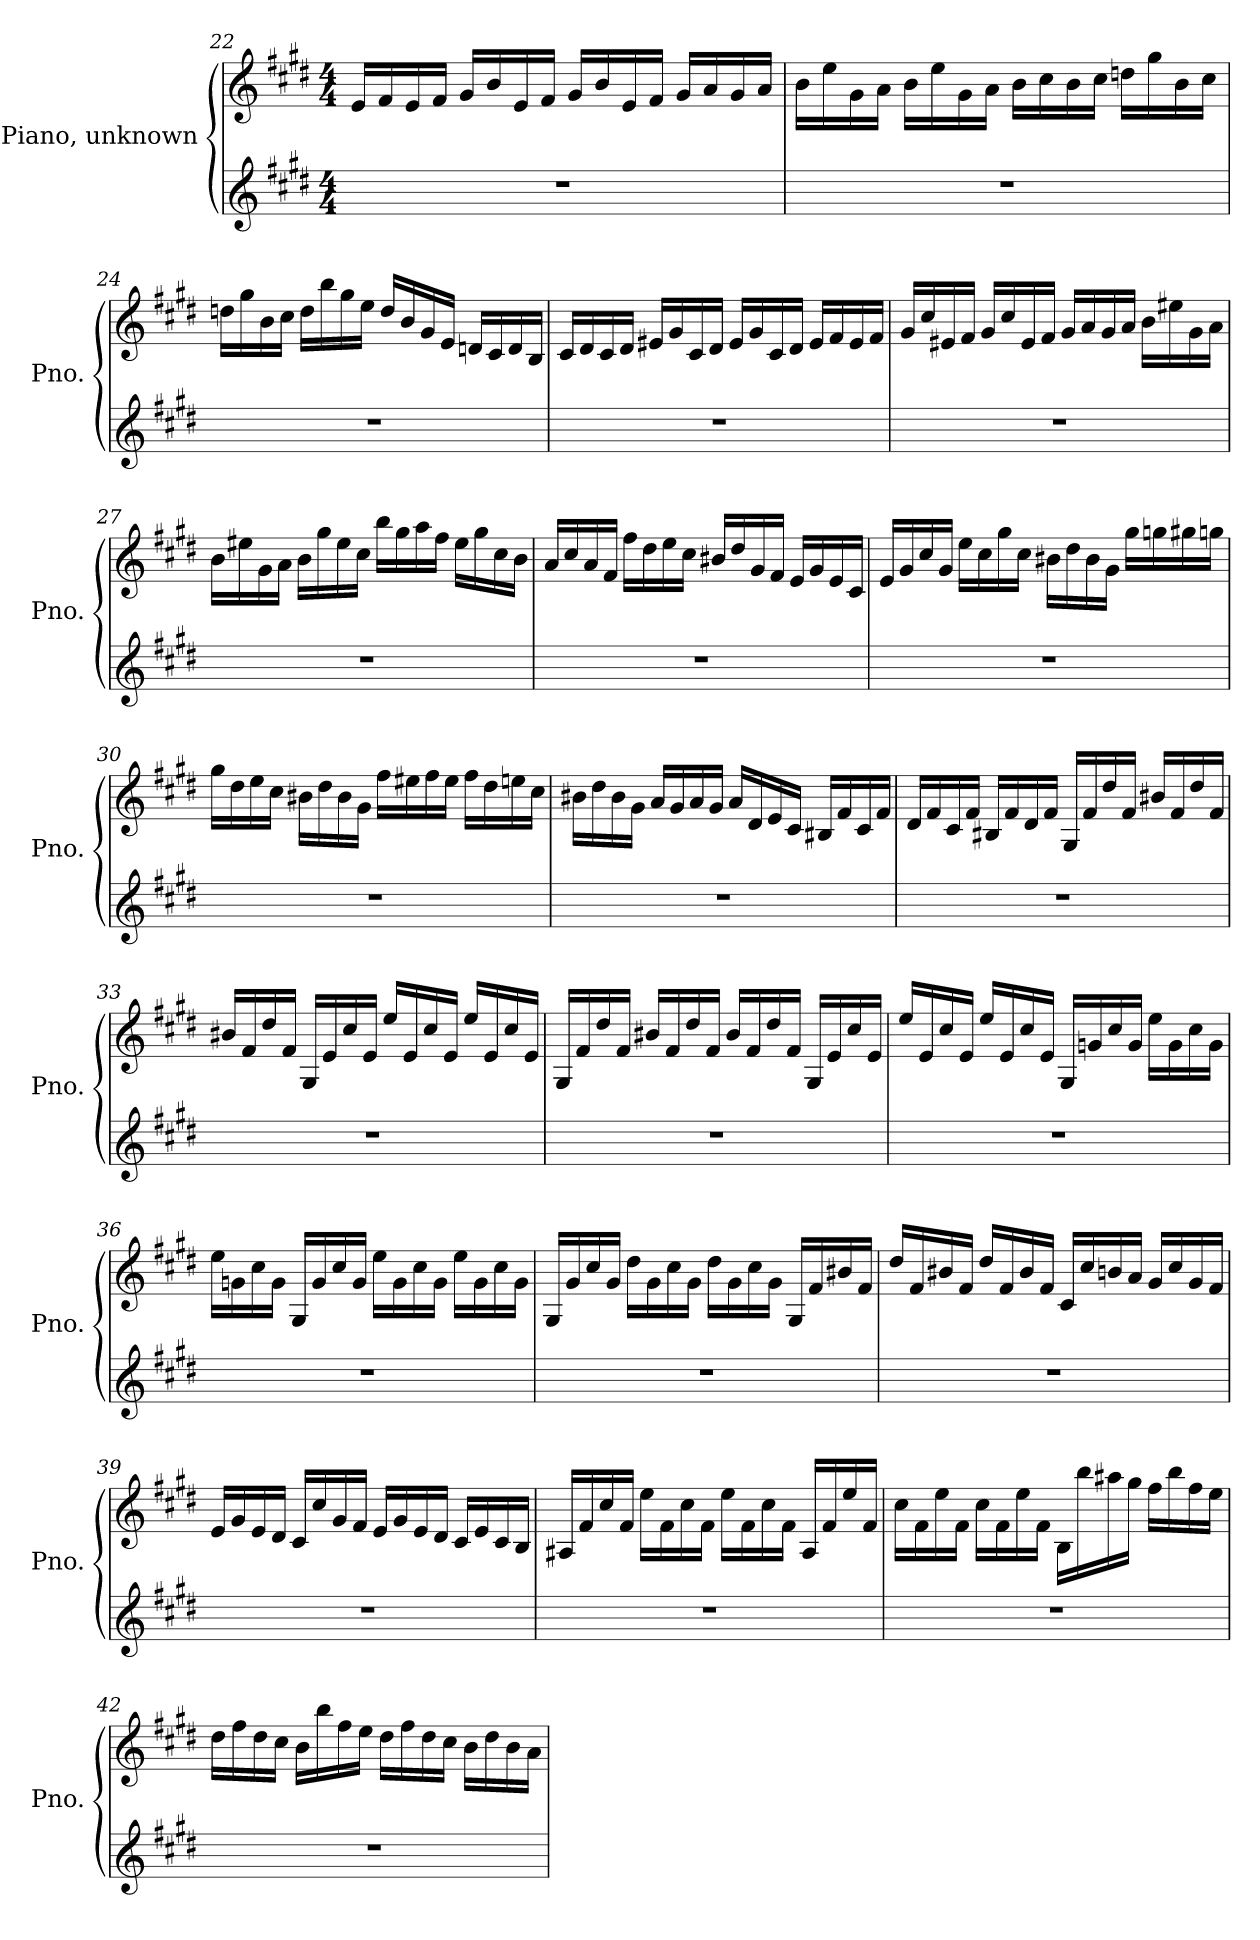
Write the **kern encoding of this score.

**kern	**kern
*part1	*part1
*staff2	*staff1
*I"Piano, unknown	*
*I'Pno.	*
*clefG2	*clefG2
*k[f#c#g#d#]	*k[f#c#g#d#]
*M4/4	*M4/4
=22	=22
1r	16e/LL
.	16f#/
.	16e/
.	16f#/JJ
.	16g#/LL
.	16b/
.	16e/
.	16f#/JJ
.	16g#/LL
.	16b/
.	16e/
.	16f#/JJ
.	16g#/LL
.	16a/
.	16g#/
.	16a/JJ
!!LO:LB:g=z
=23	=23
1r	16b\LL
.	16ee\
.	16g#\
.	16a\JJ
.	16b\LL
.	16ee\
.	16g#\
.	16a\JJ
.	16b\LL
.	16cc#\
.	16b\
.	16cc#\JJ
.	16ddn\LL
.	16gg#\
.	16b\
.	16cc#\JJ
=24	=24
1r	16ddn\LL
.	16gg#\
.	16b\
.	16cc#\JJ
.	16dd\LL
.	16bb\
.	16gg#\
.	16ee\JJ
.	16dd/LL
.	16b/
.	16g#/
.	16e/JJ
.	16dn/LL
.	16c#/
.	16d/
.	16B/JJ
!!LO:LB:g=z
=25	=25
1r	16c#/LL
.	16d#/
.	16c#/
.	16d#/JJ
.	16e#X/LL
.	16g#/
.	16c#/
.	16d#/JJ
.	16e#/LL
.	16g#/
.	16c#/
.	16d#/JJ
.	16e#/LL
.	16f#/
.	16e#/
.	16f#/JJ
=26	=26
1r	16g#/LL
.	16cc#/
.	16e#X/
.	16f#/JJ
.	16g#/LL
.	16cc#/
.	16e#/
.	16f#/JJ
.	16g#/LL
.	16a/
.	16g#/
.	16a/JJ
.	16b\LL
.	16ee#X\
.	16g#\
.	16a\JJ
!!LO:PB:g=z
=27	=27
1r	16b\LL
.	16ee#X\
.	16g#\
.	16a\JJ
.	16b\LL
.	16gg#\
.	16ee#\
.	16cc#\JJ
.	16bb\LL
.	16gg#\
.	16aa\
.	16ff#\JJ
.	16ee#\LL
.	16gg#\
.	16cc#\
.	16b\JJ
=28	=28
1r	16a/LL
.	16cc#/
.	16a/
.	16f#/JJ
.	16ff#\LL
.	16dd#\
.	16ee\
.	16cc#\JJ
.	16b#X/LL
.	16dd#/
.	16g#/
.	16f#/JJ
.	16e/LL
.	16g#/
.	16e/
.	16c#/JJ
!!LO:LB:g=z
=29	=29
1r	16e/LL
.	16g#/
.	16cc#/
.	16g#/JJ
.	16ee\LL
.	16cc#\
.	16gg#\
.	16cc#\JJ
.	16b#X\LL
.	16dd#\
.	16b#\
.	16g#\JJ
.	16gg#\LL
.	16ggn\
.	16gg#X\
.	16ggn\JJ
=30	=30
1r	16gg#\LL
.	16dd#\
.	16ee\
.	16cc#\JJ
.	16b#X\LL
.	16dd#\
.	16b#\
.	16g#\JJ
.	16ff#\LL
.	16ee#X\
.	16ff#\
.	16ee#\JJ
.	16ff#\LL
.	16dd#\
.	16een\
.	16cc#\JJ
!!LO:LB:g=z
=31	=31
1r	16b#X\LL
.	16dd#\
.	16b#\
.	16g#\JJ
.	16a/LL
.	16g#/
.	16a/
.	16g#/JJ
.	16a/LL
.	16d#/
.	16e/
.	16c#/JJ
.	16B#X/LL
.	16f#/
.	16c#/
.	16f#/JJ
=32	=32
1r	16d#/LL
.	16f#/
.	16c#/
.	16f#/JJ
.	16B#X/LL
.	16f#/
.	16d#/
.	16f#/JJ
.	16G#/LL
.	16f#/
.	16dd#/
.	16f#/JJ
.	16b#X/LL
.	16f#/
.	16dd#/
.	16f#/JJ
!!LO:LB:g=z
=33	=33
1r	16b#X/LL
.	16f#/
.	16dd#/
.	16f#/JJ
.	16G#/LL
.	16e/
.	16cc#/
.	16e/JJ
.	16ee/LL
.	16e/
.	16cc#/
.	16e/JJ
.	16ee/LL
.	16e/
.	16cc#/
.	16e/JJ
=34	=34
1r	16G#/LL
.	16f#/
.	16dd#/
.	16f#/JJ
.	16b#X/LL
.	16f#/
.	16dd#/
.	16f#/JJ
.	16b#/LL
.	16f#/
.	16dd#/
.	16f#/JJ
.	16G#/LL
.	16e/
.	16cc#/
.	16e/JJ
!!LO:LB:g=z
=35	=35
1r	16ee/LL
.	16e/
.	16cc#/
.	16e/JJ
.	16ee/LL
.	16e/
.	16cc#/
.	16e/JJ
.	16G#/LL
.	16gn/
.	16cc#/
.	16g/JJ
.	16ee\LL
.	16g\
.	16cc#\
.	16g\JJ
=36	=36
1r	16ee\LL
.	16gn\
.	16cc#\
.	16g\JJ
.	16G#/LL
.	16g/
.	16cc#/
.	16g/JJ
.	16ee\LL
.	16g\
.	16cc#\
.	16g\JJ
.	16ee\LL
.	16g\
.	16cc#\
.	16g\JJ
!!LO:LB:g=z
=37	=37
1r	16G#/LL
.	16g#/
.	16cc#/
.	16g#/JJ
.	16dd#\LL
.	16g#\
.	16cc#\
.	16g#\JJ
.	16dd#\LL
.	16g#\
.	16cc#\
.	16g#\JJ
.	16G#/LL
.	16f#/
.	16b#X/
.	16f#/JJ
=38	=38
1r	16dd#/LL
.	16f#/
.	16b#X/
.	16f#/JJ
.	16dd#/LL
.	16f#/
.	16b#/
.	16f#/JJ
.	16c#/LL
.	16cc#/
.	16bn/
.	16a/JJ
.	16g#/LL
.	16cc#/
.	16g#/
.	16f#/JJ
!!LO:PB:g=z
=39	=39
1r	16e/LL
.	16g#/
.	16e/
.	16d#/JJ
.	16c#/LL
.	16cc#/
.	16g#/
.	16f#/JJ
.	16e/LL
.	16g#/
.	16e/
.	16d#/JJ
.	16c#/LL
.	16e/
.	16c#/
.	16B/JJ
=40	=40
1r	16A#X/LL
.	16f#/
.	16cc#/
.	16f#/JJ
.	16ee\LL
.	16f#\
.	16cc#\
.	16f#\JJ
.	16ee\LL
.	16f#\
.	16cc#\
.	16f#\JJ
.	16A#/LL
.	16f#/
.	16ee/
.	16f#/JJ
!!LO:LB:g=z
=41	=41
1r	16cc#\LL
.	16f#\
.	16ee\
.	16f#\JJ
.	16cc#\LL
.	16f#\
.	16ee\
.	16f#\JJ
.	16B\LL
.	16bb\
.	16aa#X\
.	16gg#\JJ
.	16ff#\LL
.	16bb\
.	16ff#\
.	16ee\JJ
=42	=42
1r	16dd#\LL
.	16ff#\
.	16dd#\
.	16cc#\JJ
.	16b\LL
.	16bb\
.	16ff#\
.	16ee\JJ
.	16dd#\LL
.	16ff#\
.	16dd#\
.	16cc#\JJ
.	16b\LL
.	16dd#\
.	16b\
.	16a\JJ
=	=
*-	*-
